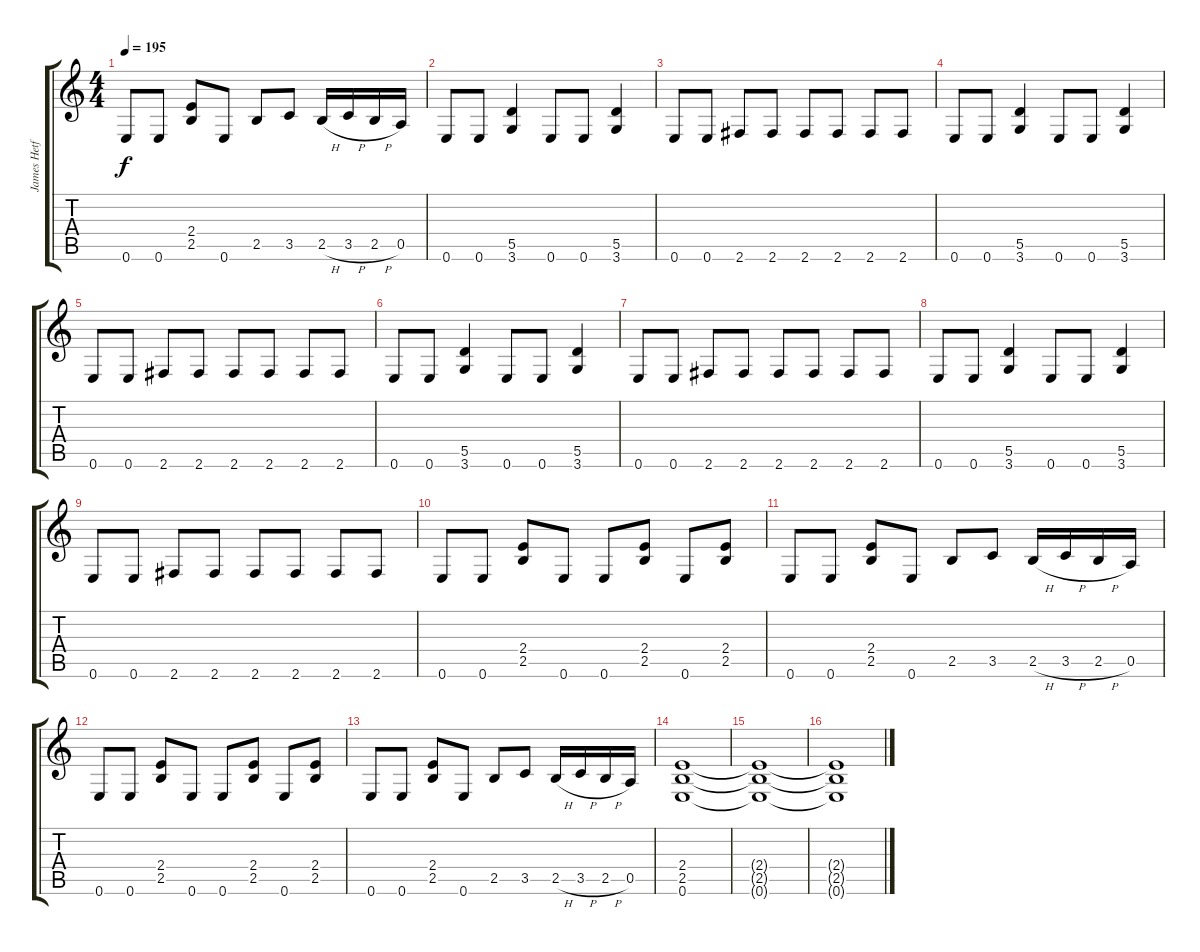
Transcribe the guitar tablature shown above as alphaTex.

\track ("James Hetfield (Guitar)" "James Hetf") {instrument distortionguitar}
\staff {score tabs}
\tuning (E4 B3 G3 D3 A2 E2) {hide}
\ts (4 4)
\tempo 195
\clef g2
\ks c
0.6.8{dy f} 0.6.8 (2.4 2.5).8 0.6.8 2.5.8 3.5.8 2.5{h}.16 3.5{h}.16 2.5{h}.16 0.5.16 |
0.6.8 0.6.8 (5.5 3.6).4 0.6.8 0.6.8 (5.5 3.6).4 |
0.6.8 0.6.8 2.6.8 2.6.8 2.6.8 2.6.8 2.6.8 2.6.8 |
0.6.8 0.6.8 (5.5 3.6).4 0.6.8 0.6.8 (5.5 3.6).4 |
0.6.8 0.6.8 2.6.8 2.6.8 2.6.8 2.6.8 2.6.8 2.6.8 |
0.6.8 0.6.8 (5.5 3.6).4 0.6.8 0.6.8 (5.5 3.6).4 |
0.6.8 0.6.8 2.6.8 2.6.8 2.6.8 2.6.8 2.6.8 2.6.8 |
0.6.8 0.6.8 (5.5 3.6).4 0.6.8 0.6.8 (5.5 3.6).4 |
0.6.8 0.6.8 2.6.8 2.6.8 2.6.8 2.6.8 2.6.8 2.6.8 |
0.6.8 0.6.8 (2.4 2.5).8 0.6.8 0.6.8 (2.4 2.5).8 0.6.8 (2.4 2.5).8 |
0.6.8 0.6.8 (2.4 2.5).8 0.6.8 2.5.8 3.5.8 2.5{h}.16 3.5{h}.16 2.5{h}.16 0.5.16 |
0.6.8 0.6.8 (2.4 2.5).8 0.6.8 0.6.8 (2.4 2.5).8 0.6.8 (2.4 2.5).8 |
0.6.8 0.6.8 (2.4 2.5).8 0.6.8 2.5.8 3.5.8 2.5{h}.16 3.5{h}.16 2.5{h}.16 0.5.16 |
(2.4 2.5 0.6).1{volume 13} |
(2.4{t} 2.5{t} 0.6{t}).1 |
(2.4{t} 2.5{t} 0.6{t}).1
